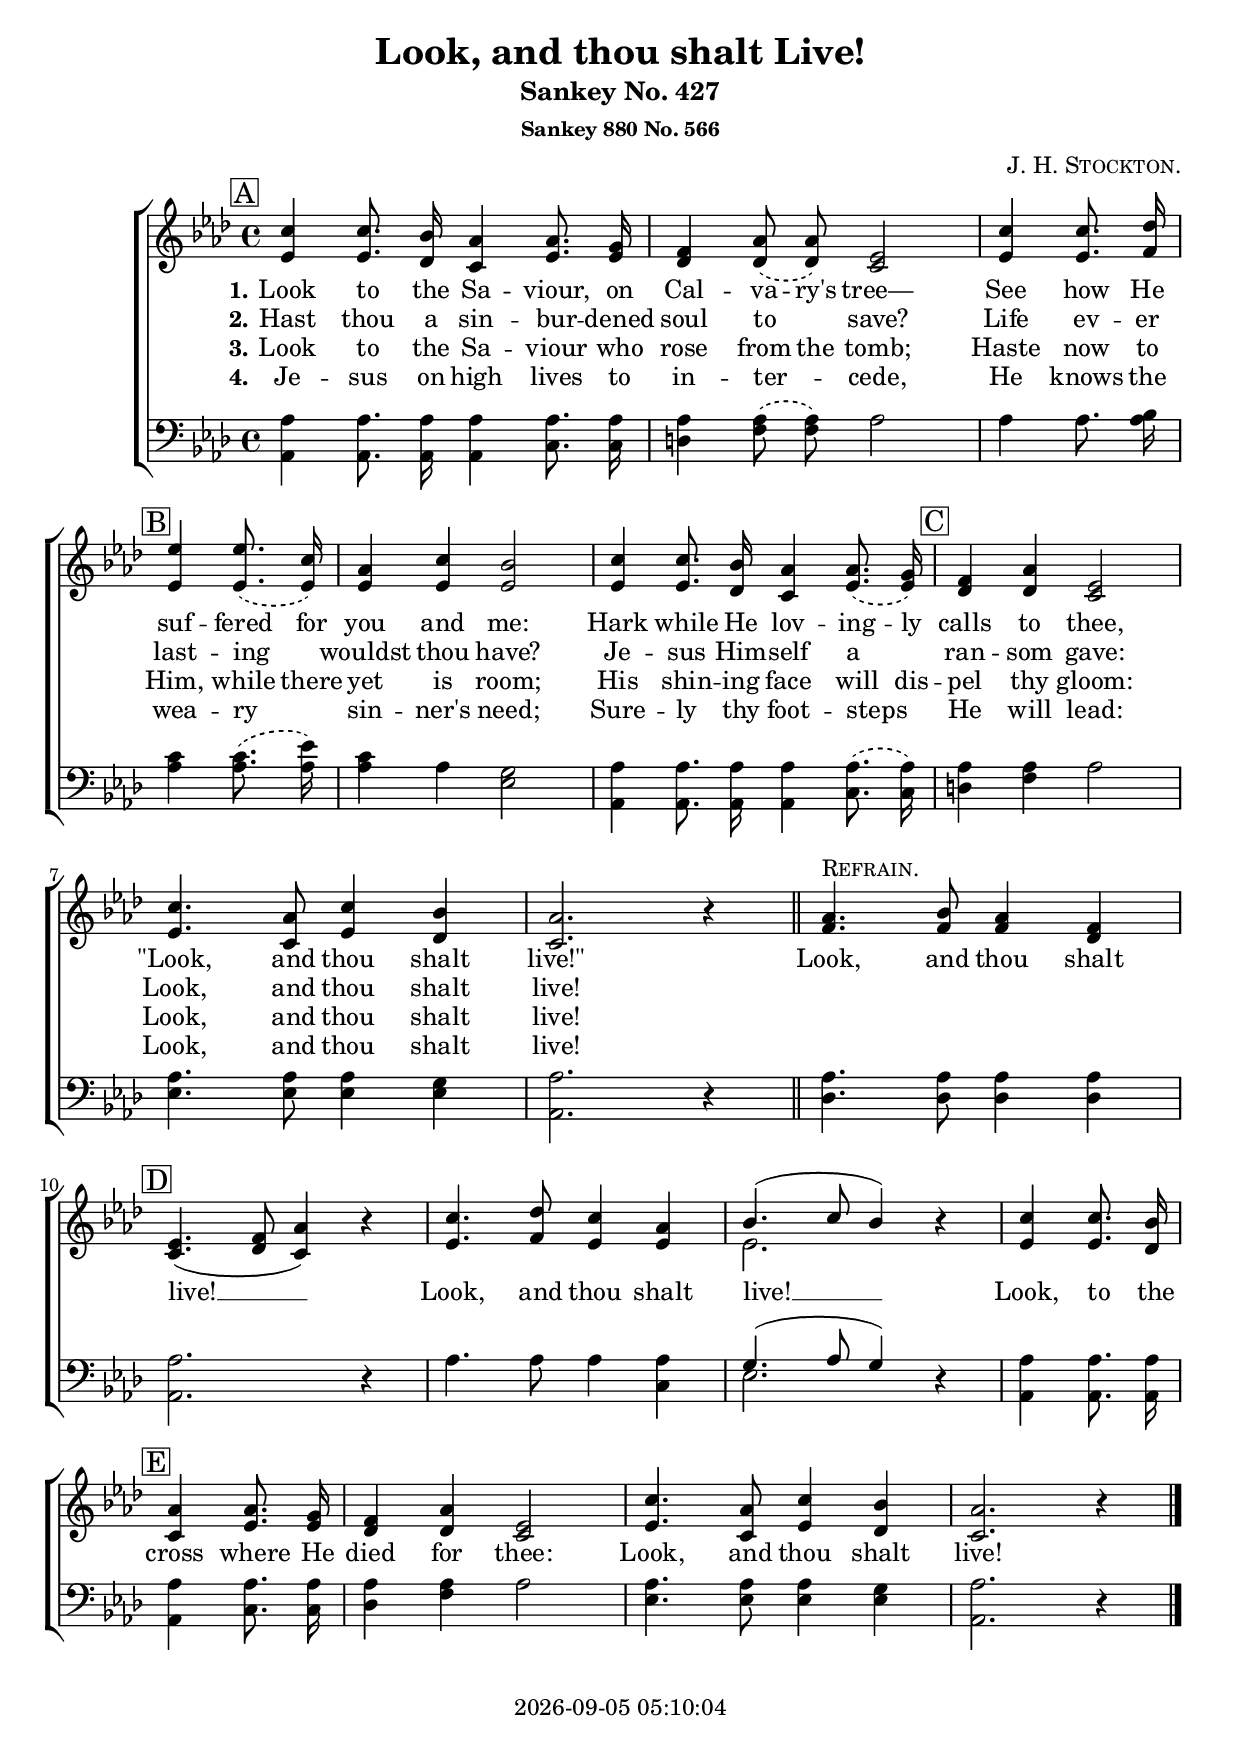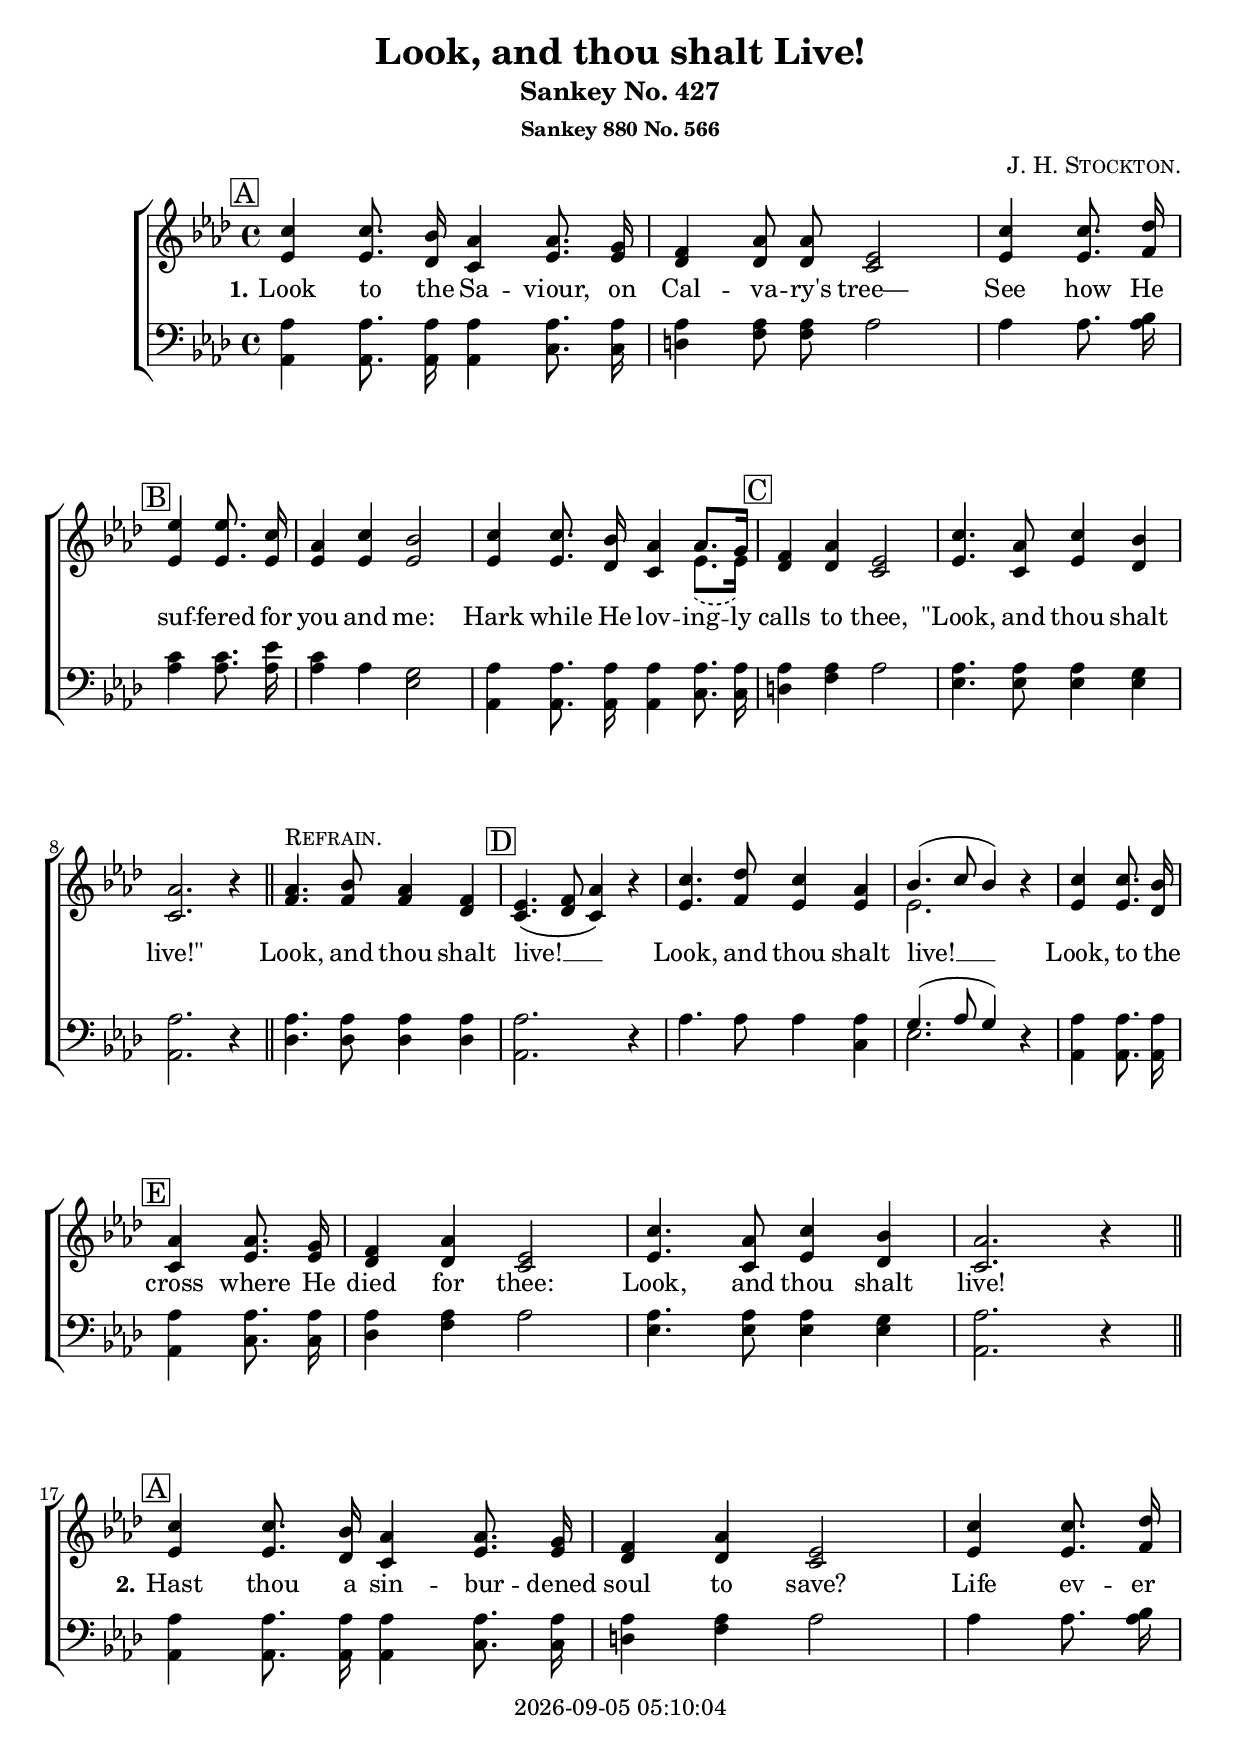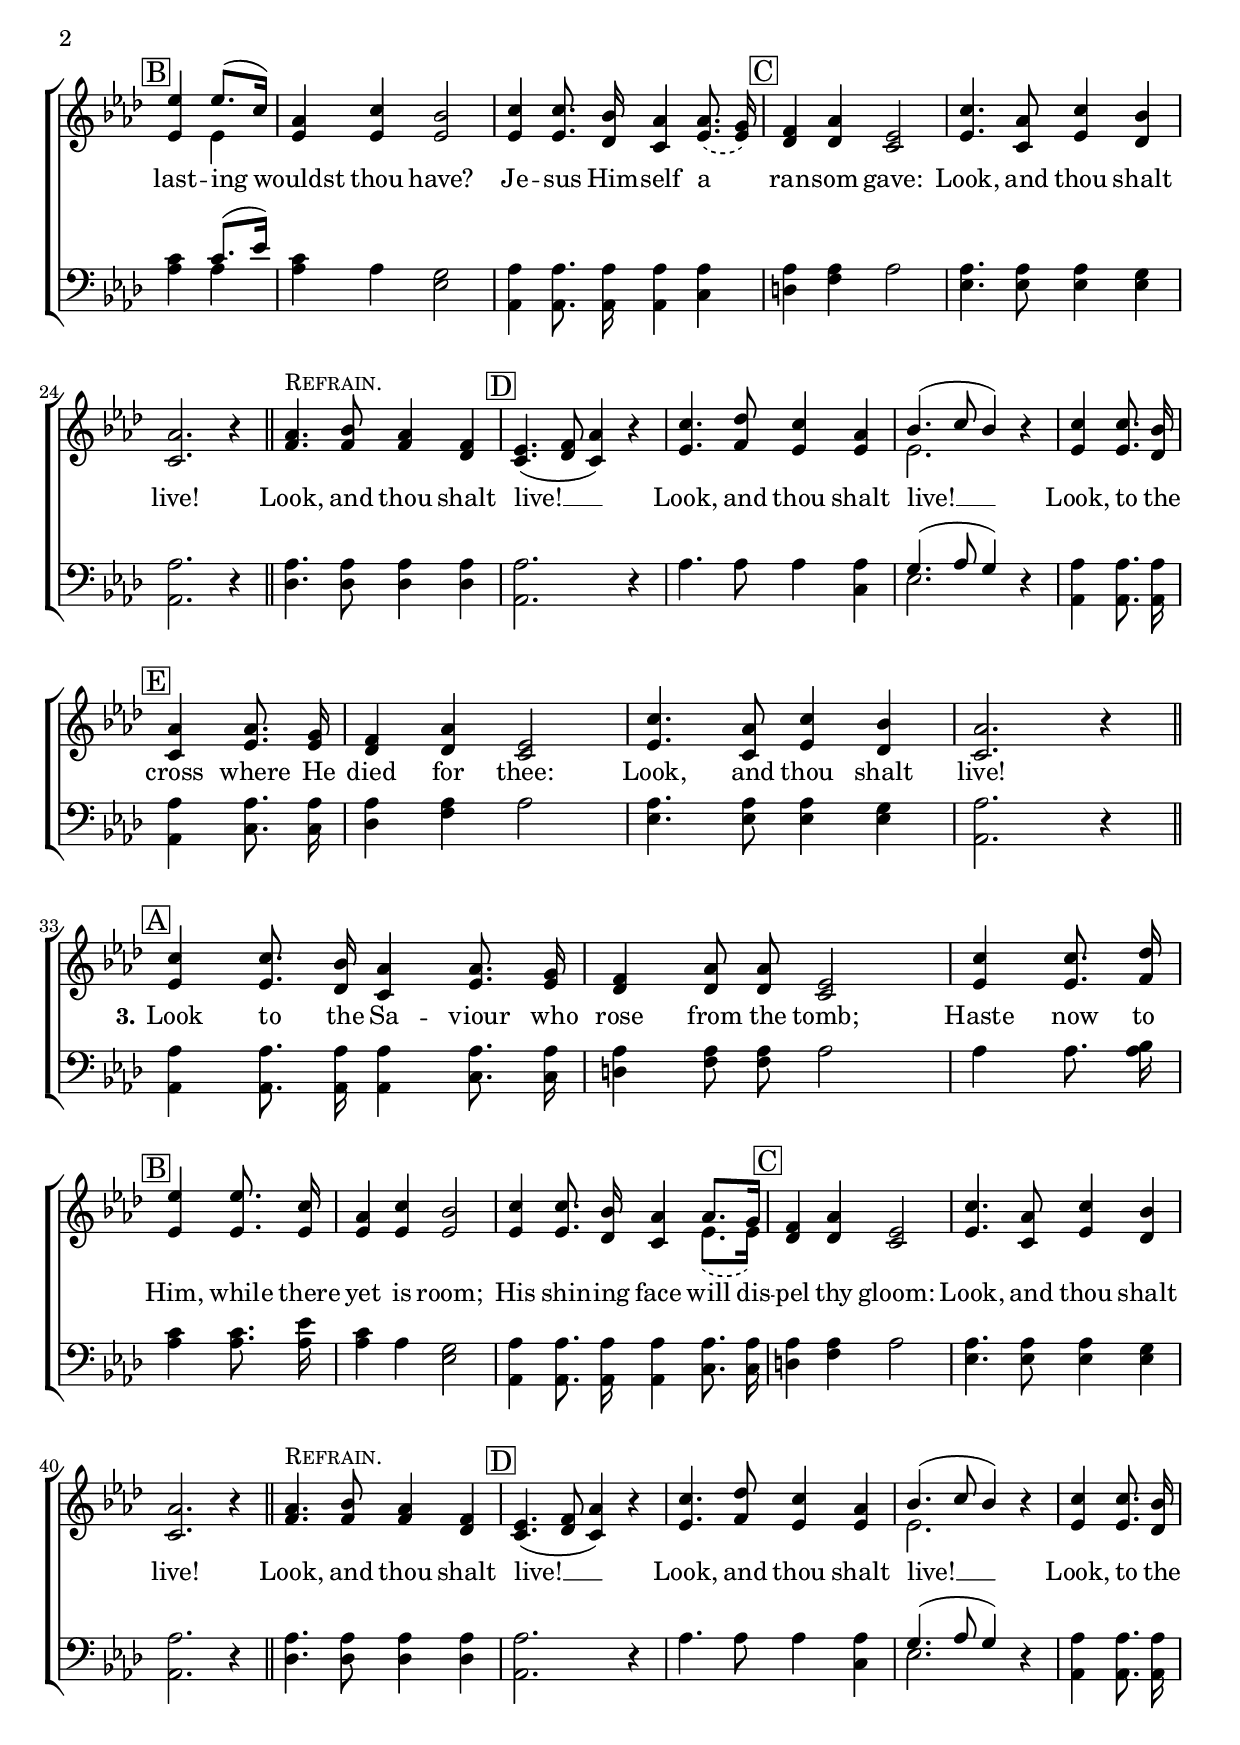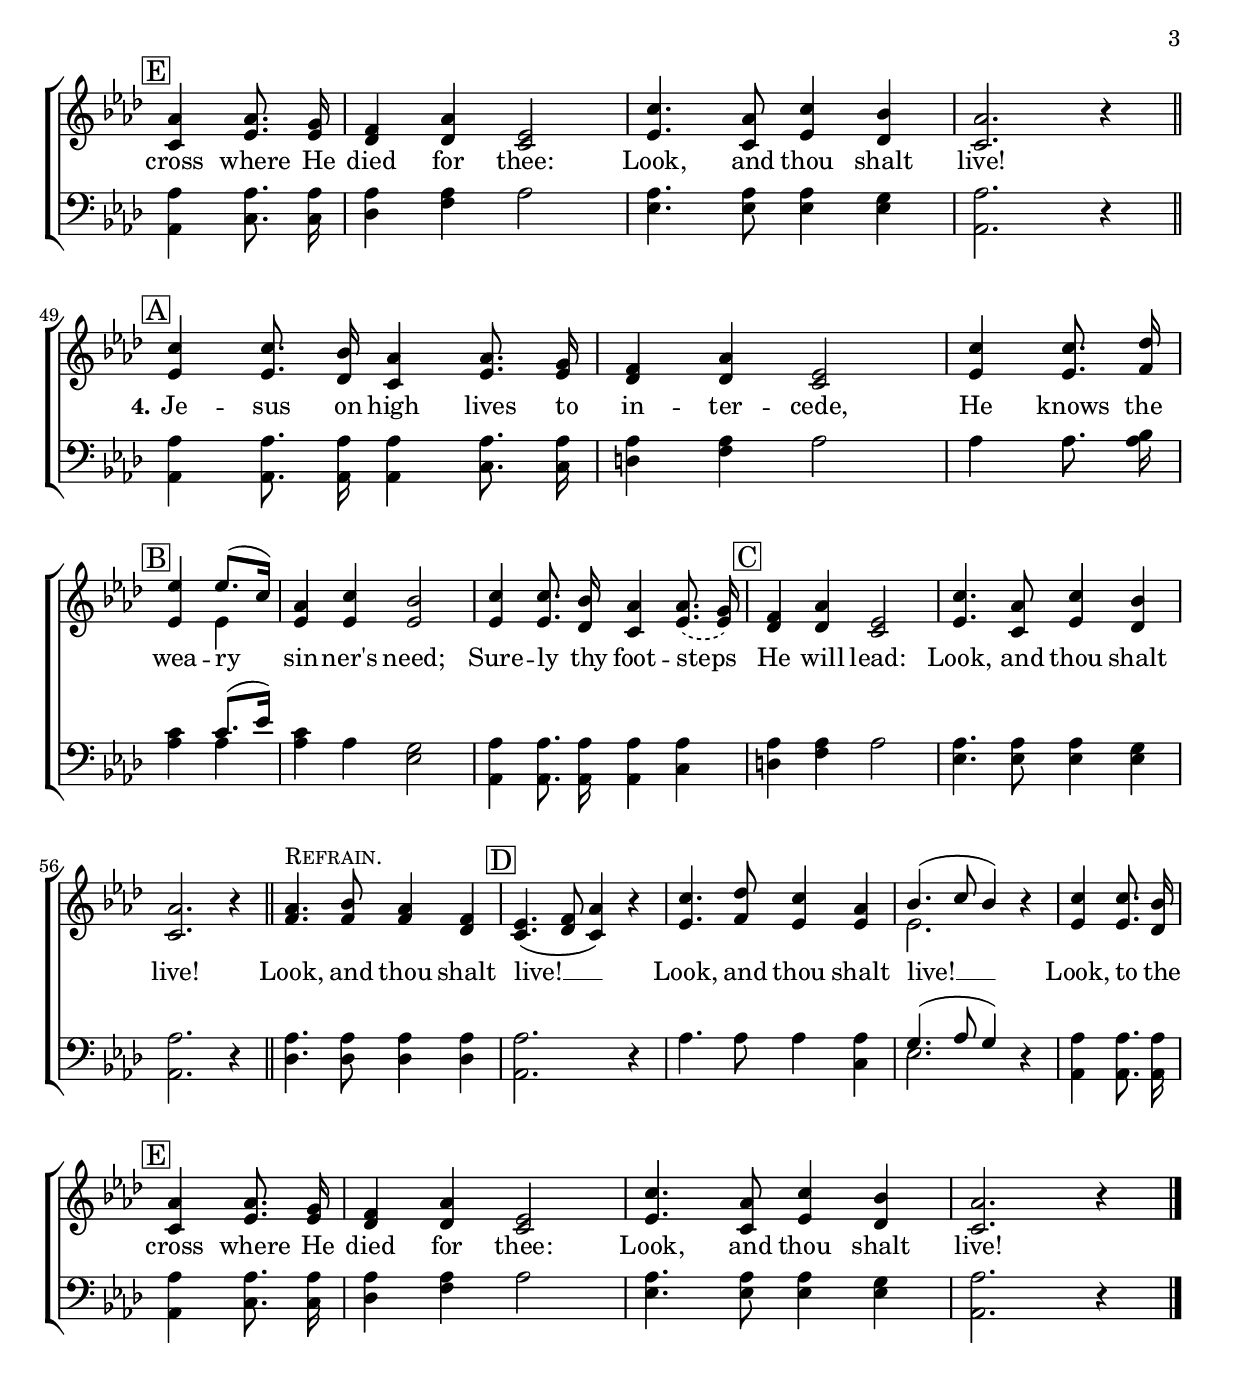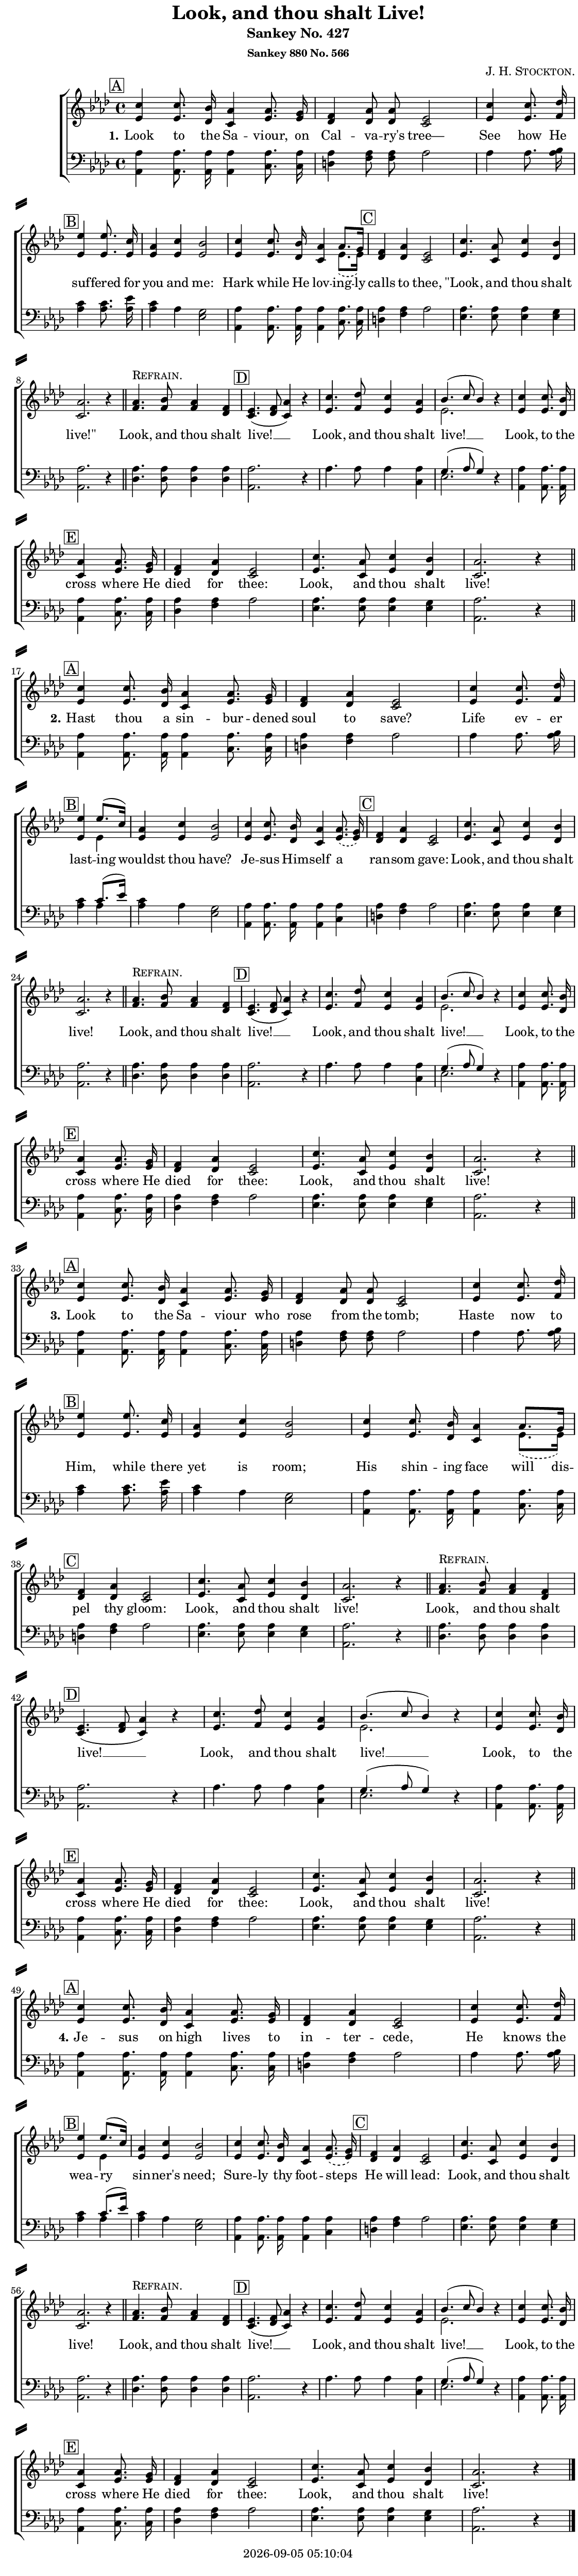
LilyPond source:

\version "2.22.1"

\include "articulate.ly"

today = #(strftime "%Y-%m-%d %H:%M:%S" (localtime (current-time)))

\header {
% centered at top
%  dedication  = "dedication"
  title       = "Look, and thou shalt Live!"
  subtitle    = "Sankey No. 427"
  subsubtitle = "Sankey 880 No. 566"
%  instrument  = "instrument"
  
% arrangement of following lines:
%
%  poet    composer
%  meter   arranger
%  piece       opus

  composer    = \markup\smallCaps "J. H. Stockton."
%  arranger    = "arranger"
%  opus        = "opus"

%  poet        = \markup\smallCaps ""
%  meter       = \markup\smallCaps "meter"
%  piece       = \markup\smallCaps "piece"

% centered at bottom
% tagline     = "tagline" % default lilypond version
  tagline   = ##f
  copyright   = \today
}

% #(set-global-staff-size 16)

global = {
  \key aes \major
  \time 4/4
}

RehearsalTrack = {
% \set Score.currentBarNumber = #5
  \mark \markup { \box "A" }    s1*2 s2
  \mark \markup { \box "B" } s2 s1*2
  \mark \markup { \box "C" }    s1*4
  \mark \markup { \box "D" }    s1*3 s2
  \mark \markup { \box "E" } s2 s1*3
}

TempoTrack = {
  \set Score.tempoHideNote = ##t
  \tempo 4=120
}

nl = { \bar "||" \break }

soprano = \relative {
  \autoBeamOff
  c''4 8. bes16 aes4 8. g16
  \tag #'dash    {f4 \slurDashed aes8(8) \slurSolid ees2}
  \tag #'(v2 v4) {f4             aes4               ees2}
  \tag #'(v1 v3) {f4             aes8 8             ees2}
  \tag #'dash    {c'4 8. des16 \bar "|" \break ees4 \slurDashed 8.(c16) \slurSolid}
  \tag #'(v2 v4) {c4  8. des16 \bar "|" \break ees4             8.(c16)           }
  \tag #'(v1 v3) {c4  8. des16 \bar "|" \break ees4             8. c16            }
  aes4 c bes2 % B
  \tag #'dash    {c4 8. bes16 aes4 \slurDashed aes8.(g16) \slurSolid}
  \tag #'(v2 v4) {c4 8. bes16 aes4             aes8.(g16)           }
  \tag #'(v1 v3) {c4 8. bes16 aes4             aes8. g16            }
  f4 aes ees2 % C
  c'4. aes8 c4 bes
  aes2. r4 \bar "||"
  aes4.^\markup\smallCaps Refrain. bes8 aes4 f
  ees4.(f8 aes4) r % D
  c4. des8 c4 aes
  bes4.(c8 bes4) r
  c4 8. bes16 \bar "|" \break aes4 8. g16
  f4 aes ees2
  c'4. aes8 c4 bes
  aes2. r4
}

alto = \relative {
  \autoBeamOff
  ees'4 8. des16 c4 ees8. 16
  \tag #'dash    {des4 \slurDashed 8(8) \slurSolid c2}
  \tag #'(v2 v4) {des4             4               c2}
  \tag #'(v1 v3) {des4             8 8             c2}
  \tag #'dash    {ees4 8. f16 ees4 \slurDashed 8.(16) \slurSolid}
  \tag #'(v2 v4) {ees4 8. f16 ees4             4                }
  \tag #'(v1 v3) {ees4 8. f16 ees4             8. 16            }
  ees4 4 2
  \tag #'dash    {ees4 8. des16 c4 \slurDashed ees8.(16) \slurSolid }
  \tag #'(v2 v4) {ees4 8. des16 c4 \slurDashed ees8.(16) \slurSolid }
  \tag #'(v1 v3) {ees4 8. des16 c4 \slurDashed ees8.(16) \slurSolid }
  des4 4 c2 % C
  ees4. c8 ees4 des
  c2. r4
  f4. 8 4 des
  c4.(des8 c4) r % D
  ees4. f8 ees4 4
  ees2. r4
  ees4 8. des16 c4 ees8. 16
  des4 4 c2 % E
  ees4. c8 ees4 des
  c2. r4
}

tenor = \relative {
  \autoBeamOff
  aes4 8. 16 4 8. 16
  \tag #'dash    {aes4 \slurDashed 8(8) \slurSolid 2}
  \tag #'(v2 v4) {aes4             4               2}
  \tag #'(v1 v3) {aes4             8 8             2}
  \tag #'dash    {aes4  8. bes16 c4 \slurDashed 8.(ees16) \slurSolid}
  \tag #'(v2 v4) {aes,4 8. bes16 c4             8.(ees16)           }
  \tag #'(v1 v3) {aes,4 8. bes16 c4             8. ees16            }
  c4 aes g2 % B
  \tag #'dash    {aes4 8. 16 4 \slurDashed 8.(16) \slurSolid}
  \tag #'(v2 v4) {aes4 8. 16 4             4                }
  \tag #'(v1 v3) {aes4 8. 16 4             8. 16            }
  aes4 4 2 % C
  aes4. 8 4 g
  aes2. r4
  aes4. 8 4 4
  aes2. r4 % D
  aes4. 8 4 4
  g4.(aes8 g4) r
  aes4 8. 16 4 8. 16
  aes4 4 2 % E
  aes4. 8 4 g
  aes2. r4
}

bass = \relative {
  \autoBeamOff
  aes,4 8. 16 4 c8. 16
  \tag #'dash    {d4  \slurDashed f8(8) \slurSolid aes2}
  \tag #'(v2 v4) {d,4             f                aes2}
  \tag #'(v1 v3) {d,4             f8 8             aes2}
  \tag #'dash    {aes4 8. 16 4 \slurDashed 8.(16) \slurSolid}
  \tag #'(v2 v4) {aes4 8. 16 4             4                }
  \tag #'(v1 v3) {aes4 8. 16 4             8. 16            }
  aes4 4 ees2 % B
  \tag #'dash    {aes,4 8. 16 4 \slurDashed c8.(16) \slurSolid}
  \tag #'(v2 v4) {aes4  8. 16 4             c                 }
  \tag #'(v1 v3) {aes4  8. 16 4             c8. 16            }
  d4 f aes2 % C
  ees4. 8 4 4
  aes,2. r4
  des4. 8 4 4
  aes2. r4 % D
  aes'4. 8 4 c,
  ees2. r4
  aes,4 8. 16 4 c8. 16
  des4 f aes2 % E
  ees4. 8 4 4
  aes,2. r4
}

nom  = {   \set ignoreMelismata = ##t }
yesm = { \unset ignoreMelismata       }

chorus = \lyricmode {
  Look, and thou shalt live! __
  Look, and thou shalt live! __
  Look, to the cross where He died for thee:
  Look, and thou shalt live!
}

chorusMen = \lyricmode {
}

verses = 4

wordsOne = \lyricmode {
  \set stanza = "1."
  Look to the Sa -- viour, on Cal -- \nom va -- ry's \yesm tree—
  See how He suf -- \nom fered for \yesm you and me:
  Hark while He lov -- \nom ing -- ly \yesm calls to thee,
  "\"Look," and thou shalt "live!\""
}
  
wordsTwo = \lyricmode {
  \set stanza = "2."
  Hast thou a sin -- bur -- dened soul to save?
  Life ev -- er last -- ing wouldst thou have?
  Je -- sus Him -- self a ran -- som gave:
  Look, and thou shalt live!
}
  
wordsThree = \lyricmode {
  \set stanza = "3."
  Look to the Sa -- viour who rose \nom from the \yesm tomb;
  Haste now to Him, \nom while there \yesm yet is room;
  His shin -- ing face \nom will dis -- \yesm pel thy gloom:
  Look, and thou shalt live!
}
  
wordsFour = \lyricmode {
  \set stanza = "4."
  Je -- sus on high lives to in -- ter -- cede,
  He knows the wea -- ry sin -- ner's need;
  Sure -- ly thy foot -- steps He will lead:
  Look, and thou shalt live!
}
  
wordsMidi = \lyricmode {
  \set stanza = "1."
  "Look " "to " "the " Sa "viour, " "on " Cal va "ry's " "tree— "
  "\nSee " "how " "He " suf "fered " "for " "you " "and " "me: "
  "\nHark " "while " "He " lov ing "ly " "calls " "to " "thee, "
  "\n\"Look, " "and " "thou " "shalt " "live!\" "
  "\nLook, " "and " "thou " "shalt " "live! " 
  "\nLook, " "and " "thou " "shalt " "live! " 
  "\nLook, " "to " "the " "cross " "where " "He " "died " "for " "thee: "
  "\nLook, " "and " "thou " "shalt " "live! "

  \set stanza = "2."
  "\nHast " "thou " "a " sin bur "dened " "soul " "to " "save? "
  "\nLife " ev "er " last "ing " "wouldst " "thou " "have? "
  "\nJe" "sus " Him "self " "a " ran "som " "gave: "
  "\nLook, " "and " "thou " "shalt " "live! "
  "\nLook, " "and " "thou " "shalt " "live! " 
  "\nLook, " "and " "thou " "shalt " "live! " 
  "\nLook, " "to " "the " "cross " "where " "He " "died " "for " "thee: "
  "\nLook, " "and " "thou " "shalt " "live! "

  \set stanza = "3."
  "\nLook " "to " "the " Sa "viour " "who " "rose " "from " "the " "tomb; "
  "\nHaste " "now " "to " "Him, " "while " "there " "yet " "is " "room; "
  "\nHis " shin "ing " "face " "will " dis "pel " "thy " "gloom: "
  "\nLook, " "and " "thou " "shalt " "live! "
  "\nLook, " "and " "thou " "shalt " "live! " 
  "\nLook, " "and " "thou " "shalt " "live! " 
  "\nLook, " "to " "the " "cross " "where " "He " "died " "for " "thee: "
  "\nLook, " "and " "thou " "shalt " "live! "

  \set stanza = "4."
  "\nJe" "sus " "on " "high " "lives " "to " in ter "cede, "
  "\nHe " "knows " "the " wea "ry " sin "ner's " "need; "
  "\nSure" "ly " "thy " foot "steps " "He " "will " "lead: "
  "\nLook, " "and " "thou " "shalt " "live! "
  "\nLook, " "and " "thou " "shalt " "live! " 
  "\nLook, " "and " "thou " "shalt " "live! " 
  "\nLook, " "to " "the " "cross " "where " "He " "died " "for " "thee: "
  "\nLook, " "and " "thou " "shalt " "live! "
}

wordsMidiMen = \lyricmode {
}

\book {
  \bookOutputSuffix "midi"
  \score {
%    \articulate
        \new ChoirStaff <<
                                % Soprano staff
          \new Staff = soprano
          <<
            \new Voice { \repeat unfold \verses \TempoTrack     }
            \new Voice { \global
                         \keepWithTag #'v1 \soprano
                         \keepWithTag #'v2 \soprano
                         \keepWithTag #'v3 \soprano
                         \keepWithTag #'v4 \soprano
                         \bar "|." }
            \addlyrics \wordsMidi
          >>
                                % Alto staff
          \new Staff = alto
          <<
            \new Voice { \global
                         \keepWithTag #'v1 \alto \nl
                         \keepWithTag #'v2 \alto \nl
                         \keepWithTag #'v3 \alto \nl
                         \keepWithTag #'v4 \alto \nl
                         \bar "|." }
          >>
                                % Tenor staff
          \new Staff = tenor
          <<
            \clef "treble_8"
            \new Voice { \global
                         \keepWithTag #'v1 \tenor
                         \keepWithTag #'v2 \tenor
                         \keepWithTag #'v3 \tenor
                         \keepWithTag #'v4 \tenor
                       }
            \addlyrics \wordsMidiMen
          >>
                                % Bass staff
          \new Staff = bass
          <<
            \clef "bass"
            \new Voice { \global
                         \keepWithTag #'v1 \bass
                         \keepWithTag #'v2 \bass
                         \keepWithTag #'v3 \bass
                         \keepWithTag #'v4 \bass
                       }
          >>
        >>
    \midi {}
  }
}

\book {
  \bookOutputSuffix "repeat"
  \score {
        \new ChoirStaff <<
                                  % Joint soprano/alto staff
          \new Staff = women \with { printPartCombineTexts = ##f }
          <<
            \new Voice \RehearsalTrack
            \new Voice \TempoTrack
            \new NullVoice = "aligner" \keepWithTag #'dash \soprano
            \new Voice \partCombine { \global \keepWithTag #'dash \soprano \bar "|." } { \global \keepWithTag #'dash \alto }
            \new Lyrics \lyricsto "aligner" { \wordsOne \chorus }
            \new Lyrics \lyricsto "aligner"   \wordsTwo
            \new Lyrics \lyricsto "aligner"   \wordsThree
            \new Lyrics \lyricsto "aligner"   \wordsFour
          >>
                                  % Joint tenor/bass staff
          \new Staff = men \with { printPartCombineTexts = ##f }
          <<
            \clef "bass"
            \new Voice \partCombine { \global \keepWithTag #'dash \tenor } { \global \keepWithTag #'dash \bass }
            \new NullVoice = alignerT { \keepWithTag #'dash \tenor }
          >>
          \new Lyrics \with {alignAboveContext = men} \lyricsto alignerT \chorusMen
        >>
    \layout {
      indent = 1.5\cm
      \pointAndClickOff
      \context {
        \Staff \RemoveAllEmptyStaves
      }
    }
  }
}

singlescore = {
        \new ChoirStaff <<
                                  % Joint soprano/alto staff
          \new Staff = women \with { printPartCombineTexts = ##f }
          <<
            \new Voice { \repeat unfold \verses \RehearsalTrack }
            \new Voice { \repeat unfold \verses \TempoTrack }
            \new NullVoice = "aligner" {
              \keepWithTag #'v1 \soprano
              \keepWithTag #'v2 \soprano
              \keepWithTag #'v3 \soprano
              \keepWithTag #'v4 \soprano
            }
            \new Voice \partCombine { \global
                                      \keepWithTag #'v1 \soprano
                                      \keepWithTag #'v2 \soprano
                                      \keepWithTag #'v3 \soprano
                                      \keepWithTag #'v4 \soprano
                                      \bar "|." }
                                    { \global
                                      \keepWithTag #'v1 \alto \nl
                                      \keepWithTag #'v2 \alto \nl
                                      \keepWithTag #'v3 \alto \nl
                                      \keepWithTag #'v4 \alto \nl
                                      \bar "|." }
            \new Lyrics \lyricsto "aligner" { \wordsOne   \chorus
                                              \wordsTwo   \chorus
                                              \wordsThree \chorus
                                              \wordsFour  \chorus
                                            }
          >>
                                  % Joint tenor/bass staff
          \new Staff = men \with { printPartCombineTexts = ##f }
          <<
            \clef "bass"
            \new Voice \partCombine { \global
                                      \keepWithTag #'v1 \tenor
                                      \keepWithTag #'v2 \tenor
                                      \keepWithTag #'v3 \tenor
                                      \keepWithTag #'v4 \tenor
                                    }
                                    { \global
                                      \keepWithTag #'v1 \bass
                                      \keepWithTag #'v2 \bass
                                      \keepWithTag #'v3 \bass
                                      \keepWithTag #'v4 \bass
                                    }
            \new NullVoice = alignerT {
              \keepWithTag #'v1 \tenor
              \keepWithTag #'v2 \tenor
              \keepWithTag #'v3 \tenor
              \keepWithTag #'v4 \tenor
            }
          >>
        >>
}

\book {
  \bookOutputSuffix "single"
  \score {
    \singlescore
    \layout {
      indent = 1.5\cm
      \pointAndClickOff
      \context {
        \Staff \RemoveAllEmptyStaves
      }
    }
  }
}

\book {
  \bookOutputSuffix "singlepage"
  \paper {
    top-margin = 0
    left-margin = 7
    right-margin = 1
    paper-width = 190\mm
    page-breaking = #ly:one-page-breaking
    system-system-spacing.basic-distance = #15
    system-separator-markup = \slashSeparator
  }
  \score {
    \singlescore
    \layout {
      indent = 1.5\cm
      \pointAndClickOff
      \context {
        \Staff \RemoveAllEmptyStaves
      }
    }
  }
}
